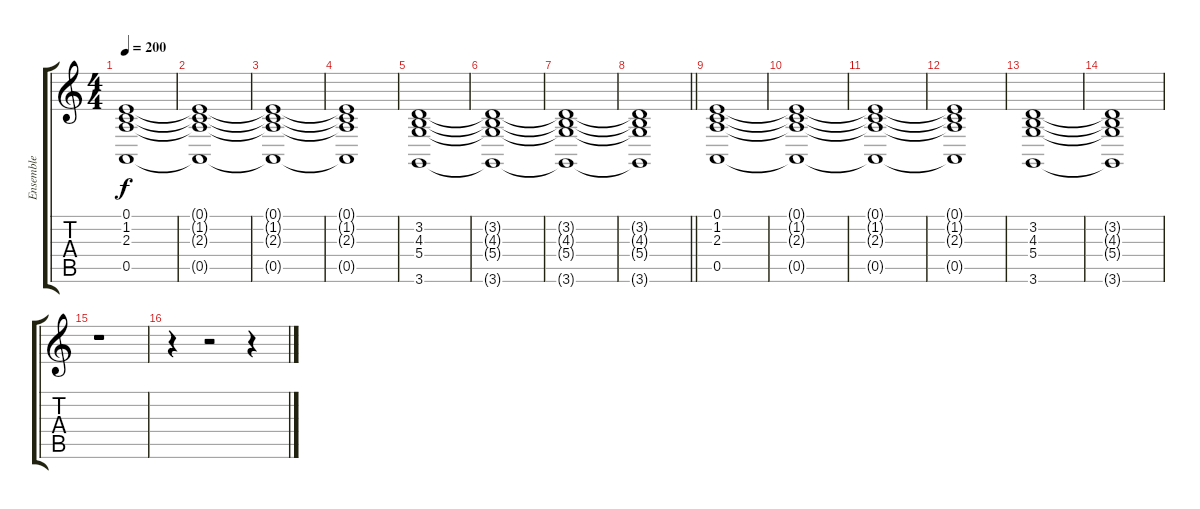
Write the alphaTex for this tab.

\track ("Ensemble" "Ensemble") {instrument stringensemble1}
\staff {score tabs}
\tuning (E4 B3 G3 D3 A2 E2) {hide}
\ts (4 4)
\section ("" "")
\tempo 200
\clef g2
\ks c
(0.1 1.2 2.3 0.5).1{dy f} |
(0.1{t} 1.2{t} 2.3{t} 0.5{t}).1 |
(0.1{t} 1.2{t} 2.3{t} 0.5{t}).1 |
(0.1{t} 1.2{t} 2.3{t} 0.5{t}).1 |
(3.2 4.3 5.4 3.6).1 |
(3.2{t} 4.3{t} 5.4{t} 3.6{t}).1 |
(3.2{t} 4.3{t} 5.4{t} 3.6{t}).1 |
\barLineRight lightlight
(3.2{t} 4.3{t} 5.4{t} 3.6{t}).1 |
\section ("" "")
(0.1 1.2 2.3 0.5).1 |
(0.1{t} 1.2{t} 2.3{t} 0.5{t}).1 |
(0.1{t} 1.2{t} 2.3{t} 0.5{t}).1 |
(0.1{t} 1.2{t} 2.3{t} 0.5{t}).1 |
(3.2 4.3 5.4 3.6).1 |
(3.2{t} 4.3{t} 5.4{t} 3.6{t}).1 |
r.1 |
r.4 r.2 r.4
